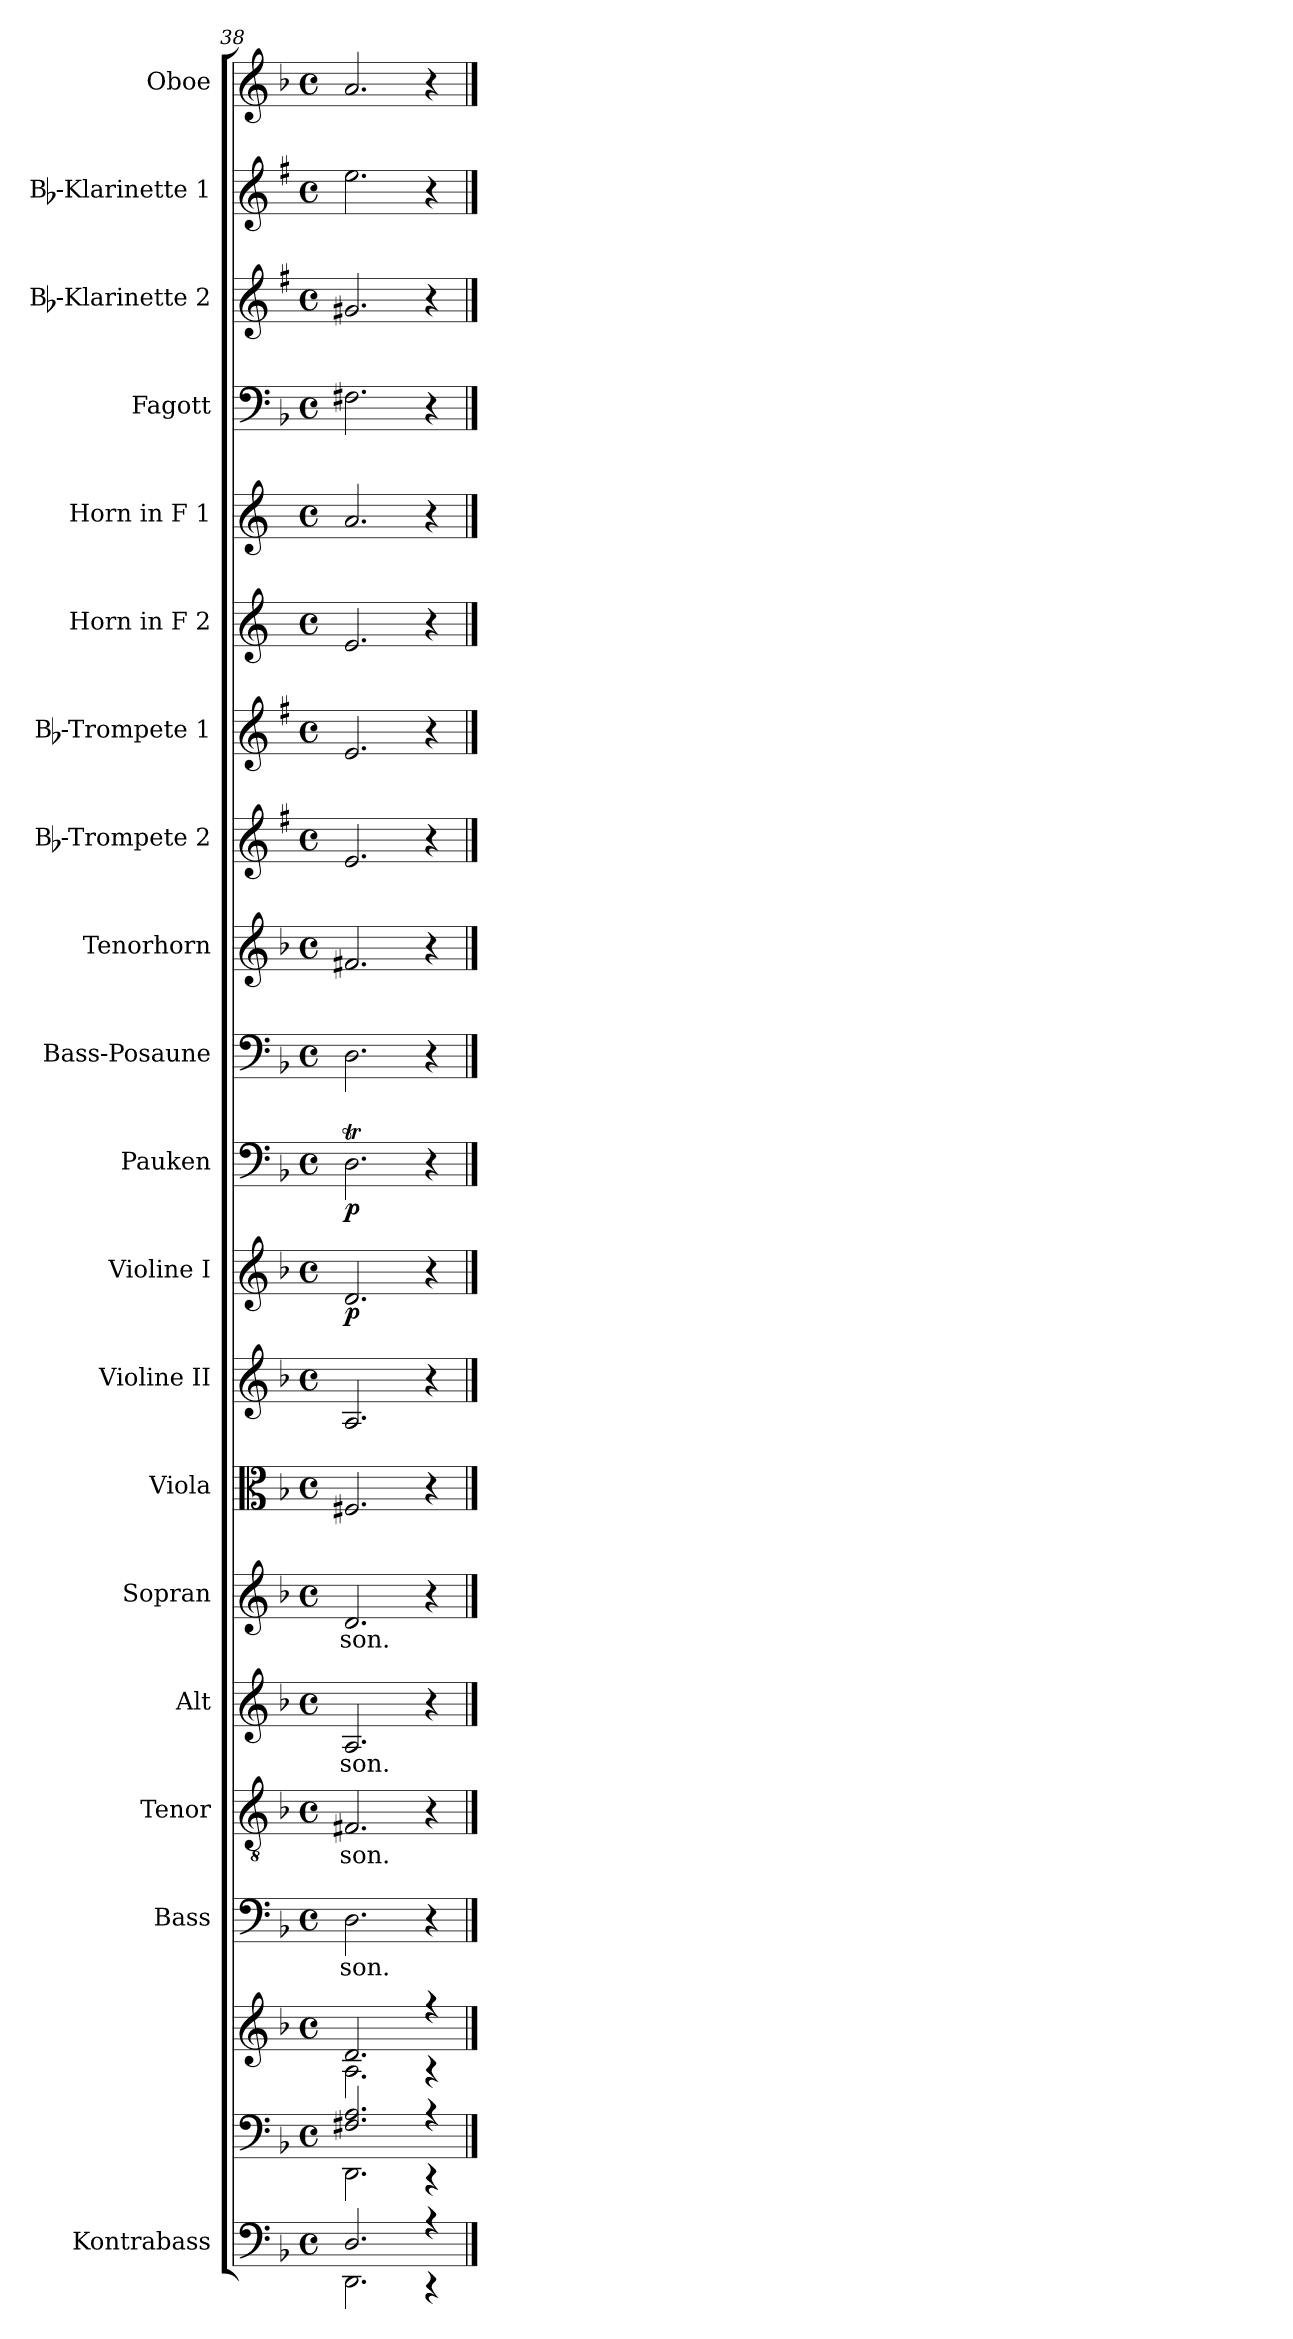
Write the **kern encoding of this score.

**kern	**kern	**kern	**kern	**text	**kern	**text	**kern	**text	**kern	**text	**kern	**kern	**kern	**dynam	**kern	**dynam	**kern	**kern	**kern	**kern	**kern	**kern	**kern	**kern	**kern	**kern
*part20	*part19	*part19	*part18	*part18	*part17	*part17	*part16	*part16	*part15	*part15	*part14	*part13	*part12	*part12	*part11	*part11	*part10	*part9	*part8	*part7	*part6	*part5	*part4	*part3	*part2	*part1
*staff21	*staff20	*staff19	*staff18	*staff18	*staff17	*staff17	*staff16	*staff16	*staff15	*staff15	*staff14	*staff13	*staff12	*staff12	*staff11	*staff11	*staff10	*staff9	*staff8	*staff7	*staff6	*staff5	*staff4	*staff3	*staff2	*staff1
*I"Kontrabass	*	*	*I"Bass	*	*I"Tenor	*	*I"Alt	*	*I"Sopran	*	*I"Viola	*I"Violine II	*I"Violine I	*	*I"Pauken	*	*I"Bass-Posaune	*I"Tenorhorn	*I"Bb-Trompete 2	*I"Bb-Trompete 1	*I"Horn in F 2	*I"Horn in F 1	*I"Fagott	*I"Bb-Klarinette 2	*I"Bb-Klarinette 1	*I"Oboe
*I'Kb.	*	*	*I'B.	*	*I'T.	*	*I'A.	*	*I'S.	*	*I'Vla.	*I'Vl. II	*I'Vl. I	*	*I'Pk.	*	*I'B. Pos.	*I'T. Hrn.	*I'Bb Trp. 2	*I'Bb Trp. 1	*	*	*I'Fg.	*I'Bb Kl. 2	*I'Bb Kl. 1	*I'Ob.
*clefF4	*clefF4	*clefG2	*clefF4	*	*clefGv2	*	*clefG2	*	*clefG2	*	*clefC3	*clefG2	*clefG2	*	*clefF4	*	*clefF4	*clefG2	*clefG2	*clefG2	*clefG2	*clefG2	*clefF4	*clefG2	*clefG2	*clefG2
*ITrd7c12	*	*	*	*	*	*	*	*	*	*	*	*	*	*	*	*	*	*ITrd8c14	*ITrd1c2	*ITrd1c2	*ITrd4c7	*ITrd4c7	*	*ITrd1c2	*ITrd1c2	*
*k[b-]	*k[b-]	*k[b-]	*k[b-]	*	*k[b-]	*	*k[b-]	*	*k[b-]	*	*k[b-]	*k[b-]	*k[b-]	*	*k[b-]	*	*k[b-]	*k[b-]	*k[b-]	*k[b-]	*k[b-]	*k[b-]	*k[b-]	*k[b-]	*k[b-]	*k[b-]
*F:	*F:	*F:	*F:	*	*F:	*	*F:	*	*F:	*	*F:	*F:	*F:	*	*F:	*	*F:	*F:	*F:	*F:	*F:	*F:	*F:	*F:	*F:	*F:
*M4/4	*M4/4	*M4/4	*M4/4	*	*M4/4	*	*M4/4	*	*M4/4	*	*M4/4	*M4/4	*M4/4	*	*M4/4	*	*M4/4	*M4/4	*M4/4	*M4/4	*M4/4	*M4/4	*M4/4	*M4/4	*M4/4	*M4/4
*met(c)	*met(c)	*met(c)	*met(c)	*	*met(c)	*	*met(c)	*	*met(c)	*	*met(c)	*met(c)	*met(c)	*	*met(c)	*	*met(c)	*met(c)	*met(c)	*met(c)	*met(c)	*met(c)	*met(c)	*met(c)	*met(c)	*met(c)
=38	=38	=38	=38	=38	=38	=38	=38	=38	=38	=38	=38	=38	=38	=38	=38	=38	=38	=38	=38	=38	=38	=38	=38	=38	=38	=38
*^	*^	*^	*	*	*	*	*	*	*	*	*	*	*	*	*	*	*	*	*	*	*	*	*	*	*	*
!	!	!	!	!	!	!	!LO:LY:b	!	!LO:LY:b	!	!LO:LY:b	!	!LO:LY:b	!	!	!	!LO:DY:b	!	!LO:DY:b	!	!	!	!	!	!	!	!	!	!
2.DD/	2.DDD\	2.F#X/ 2.A/	2.DD\	2.d/	2.A\	2.D\	-son.	2.F#X/	-son.	2.A/	-son.	2.d/	-son.	2.F#X/	2.A/	2.d/	p	2.DT\	p	2.D\	2.F#X/	2.d/	2.d/	2.A/	2.d/	2.F#X\	2.f#X/	2.dd\	2.a/
4r	4r	4r	4r	4r	4r	4r	.	4r	.	4r	.	4r	.	4r	4r	4r	.	4r	.	4r	4r	4r	4r	4r	4r	4r	4r	4r	4r
*v	*v	*	*	*	*	*	*	*	*	*	*	*	*	*	*	*	*	*	*	*	*	*	*	*	*	*	*	*	*
*	*v	*v	*	*	*	*	*	*	*	*	*	*	*	*	*	*	*	*	*	*	*	*	*	*	*	*	*	*
*	*	*v	*v	*	*	*	*	*	*	*	*	*	*	*	*	*	*	*	*	*	*	*	*	*	*	*	*
==	==	==	==	==	==	==	==	==	==	==	==	==	==	==	==	==	==	==	==	==	==	==	==	==	==	==
*-	*-	*-	*-	*-	*-	*-	*-	*-	*-	*-	*-	*-	*-	*-	*-	*-	*-	*-	*-	*-	*-	*-	*-	*-	*-	*-
